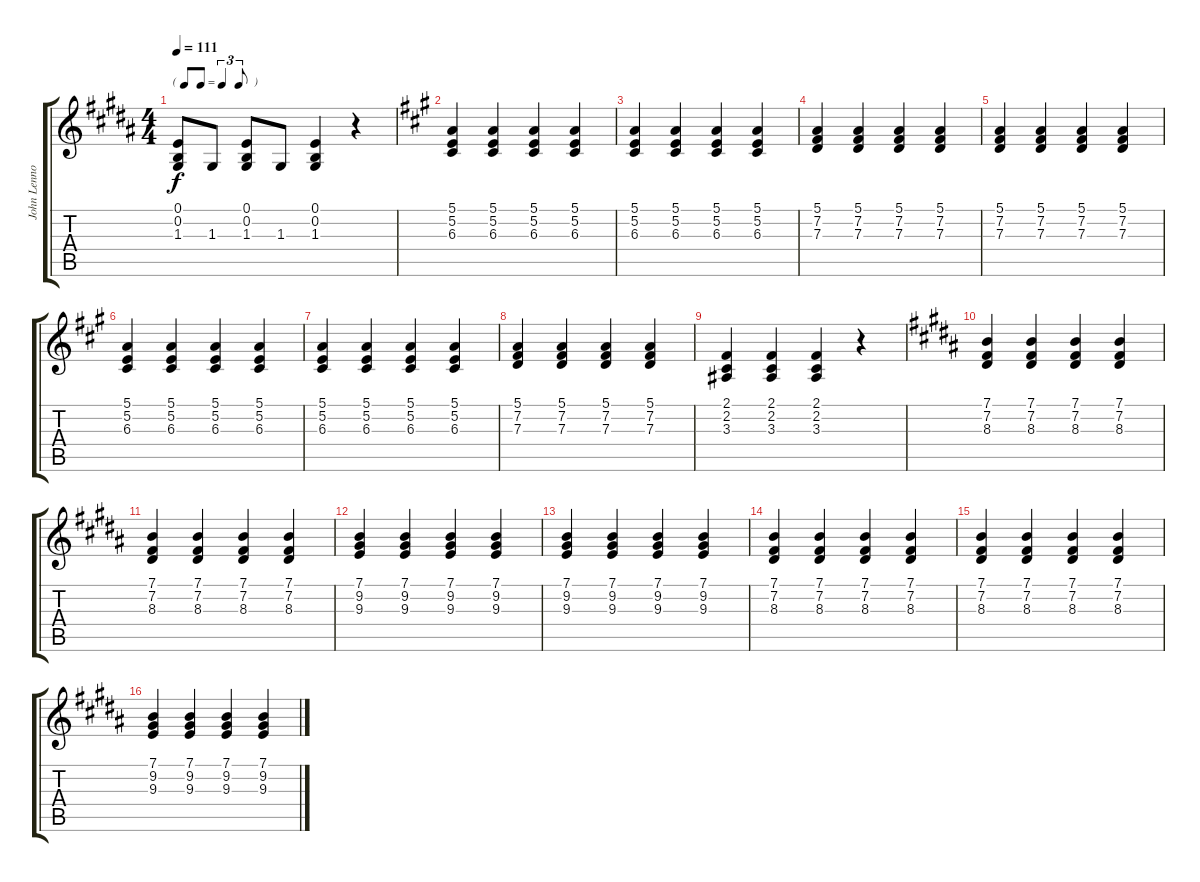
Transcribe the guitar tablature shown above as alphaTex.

\track ("John Lennon - piano" "John Lenno") {instrument brightacousticpiano}
\staff {score tabs}
\tuning (E4 B3 G3 D3 A2 E2) {hide}
\ts (4 4)
\tf triplet8th
\tempo 111
\clef g2
\ks b
(0.1 0.2 1.3).8{dy f} 1.3.8 (0.1 0.2 1.3).8 1.3.8 (0.1 0.2 1.3).4 r.4 |
\ks a
(5.1 5.2 6.3).4 (5.1 5.2 6.3).4 (5.1 5.2 6.3).4 (5.1 5.2 6.3).4 |
(5.1 5.2 6.3).4 (5.1 5.2 6.3).4 (5.1 5.2 6.3).4 (5.1 5.2 6.3).4 |
(5.1 7.2 7.3).4 (5.1 7.2 7.3).4 (5.1 7.2 7.3).4 (5.1 7.2 7.3).4 |
(5.1 7.2 7.3).4 (5.1 7.2 7.3).4 (5.1 7.2 7.3).4 (5.1 7.2 7.3).4 |
(5.1 5.2 6.3).4 (5.1 5.2 6.3).4 (5.1 5.2 6.3).4 (5.1 5.2 6.3).4 |
(5.1 5.2 6.3).4 (5.1 5.2 6.3).4 (5.1 5.2 6.3).4 (5.1 5.2 6.3).4 |
(5.1 7.2 7.3).4 (5.1 7.2 7.3).4 (5.1 7.2 7.3).4 (5.1 7.2 7.3).4 |
(2.1 2.2 3.3).4 (2.1 2.2 3.3).4 (2.1 2.2 3.3).4 r.4 |
\ks b
(7.1 7.2 8.3).4 (7.1 7.2 8.3).4 (7.1 7.2 8.3).4 (7.1 7.2 8.3).4 |
(7.1 7.2 8.3).4 (7.1 7.2 8.3).4 (7.1 7.2 8.3).4 (7.1 7.2 8.3).4 |
(7.1 9.2 9.3).4 (7.1 9.2 9.3).4 (7.1 9.2 9.3).4 (7.1 9.2 9.3).4 |
(7.1 9.2 9.3).4 (7.1 9.2 9.3).4 (7.1 9.2 9.3).4 (7.1 9.2 9.3).4 |
(7.1 7.2 8.3).4 (7.1 7.2 8.3).4 (7.1 7.2 8.3).4 (7.1 7.2 8.3).4 |
(7.1 7.2 8.3).4 (7.1 7.2 8.3).4 (7.1 7.2 8.3).4 (7.1 7.2 8.3).4 |
(7.1 9.2 9.3).4 (7.1 9.2 9.3).4 (7.1 9.2 9.3).4 (7.1 9.2 9.3).4
